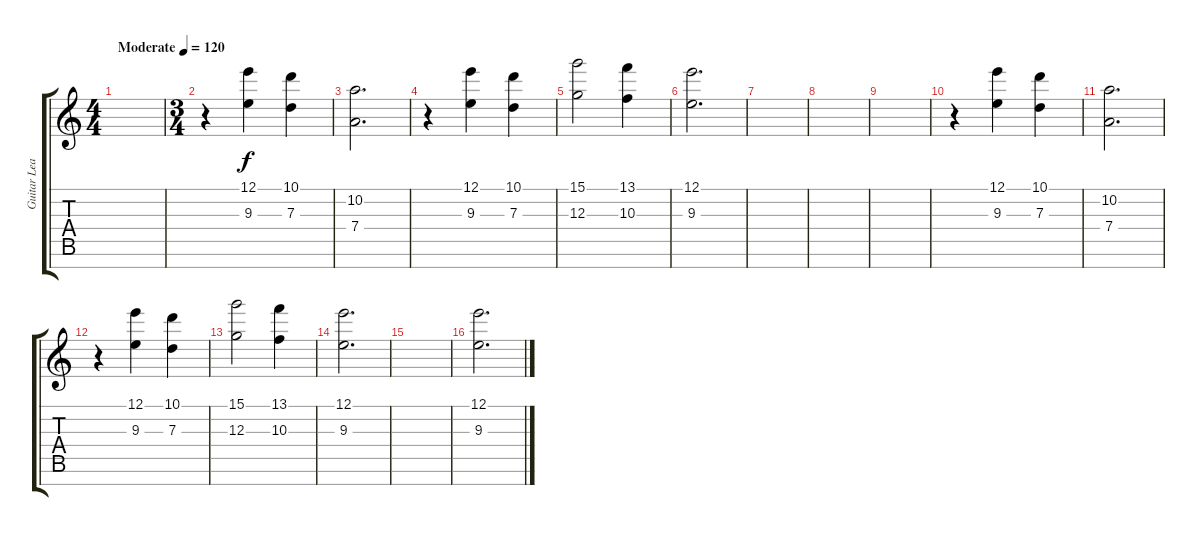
\track ("Guitar Lead" "Guitar Lea") {instrument acousticguitarsteel}
\staff {score tabs}
\tuning (E4 B3 G3 D3 A2 E2 B1) {hide}
\ts (4 4)
\tempo (120 "Moderate")
\clef g2
\ks c
|
\ts (3 4)
r.4 (12.1 9.3).4 (10.1 7.3).4 |
(10.2 7.4).2{d} |
r.4 (12.1 9.3).4 (10.1 7.3).4 |
(15.1 12.3).2 (13.1 10.3).4 |
(12.1 9.3).2{d} |
|
|
|
r.4 (12.1 9.3).4 (10.1 7.3).4 |
(10.2 7.4).2{d} |
r.4 (12.1 9.3).4 (10.1 7.3).4 |
(15.1 12.3).2 (13.1 10.3).4 |
(12.1 9.3).2{d} |
|
(12.1 9.3).2{d}
